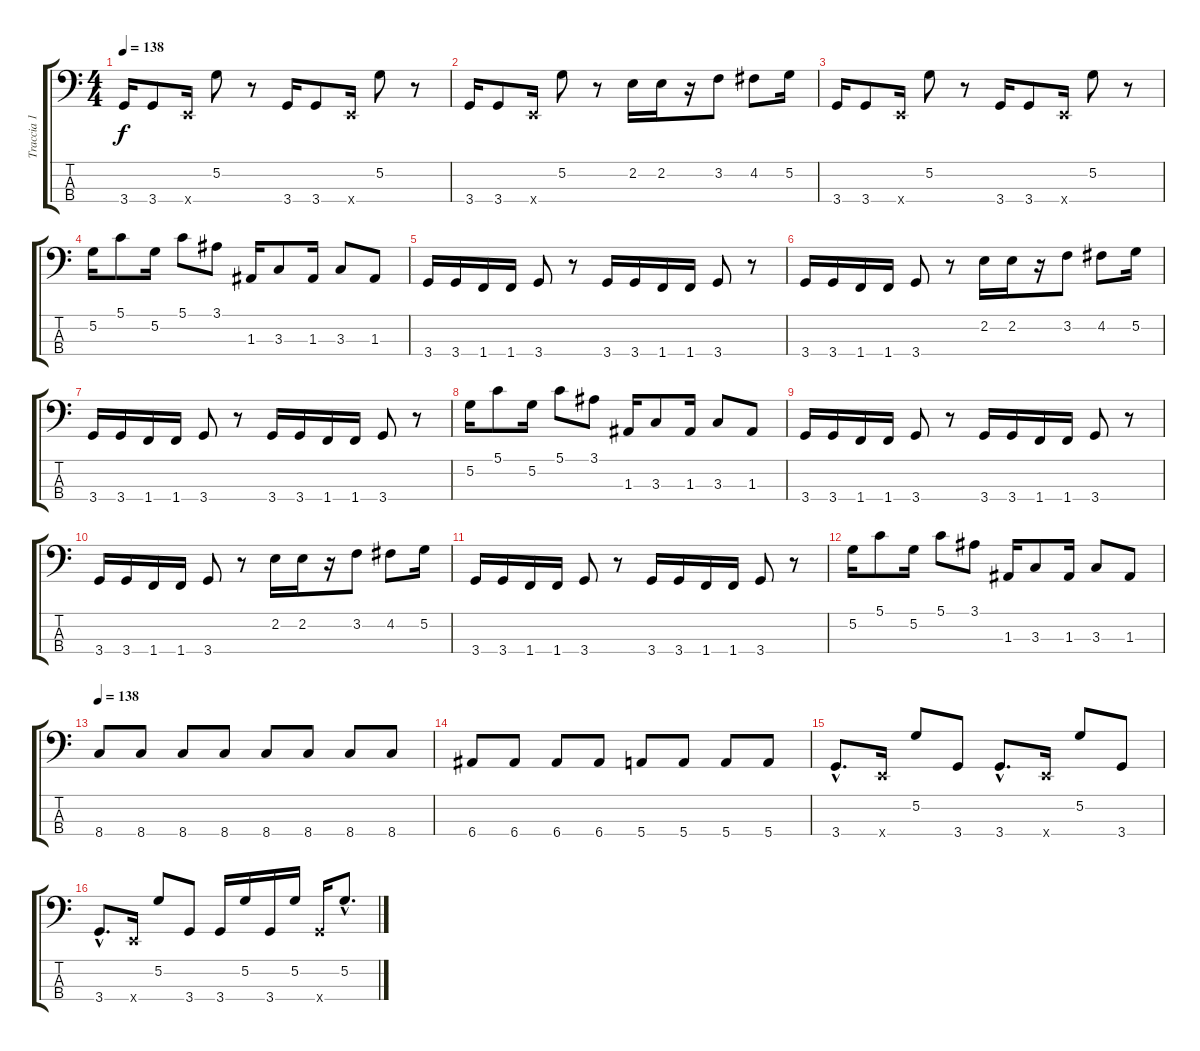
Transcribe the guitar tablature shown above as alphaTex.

\track ("Traccia 1" "Traccia 1") {instrument electricbassfinger}
\staff {score tabs}
\tuning (G2 D2 A1 E1) {hide}
\ts (4 4)
\tempo 138
\clef f4
\ks c
3.4.16{dy f} 3.4.8 0.4{x}.16 5.2.8 r.8 3.4.16 3.4.8 0.4{x}.16 5.2.8 r.8 |
3.4.16 3.4.8 0.4{x}.16 5.2.8 r.8 2.2.16 2.2.16 r.16 3.2.8 4.2.8 5.2.16 |
3.4.16 3.4.8 0.4{x}.16 5.2.8 r.8 3.4.16 3.4.8 0.4{x}.16 5.2.8 r.8 |
5.2.16 5.1.8 5.2.16 5.1.8 3.1.8 1.3.16 3.3.8 1.3.16 3.3.8 1.3.8 |
3.4.16 3.4.16 1.4.16 1.4.16 3.4.8 r.8 3.4.16 3.4.16 1.4.16 1.4.16 3.4.8 r.8 |
3.4.16 3.4.16 1.4.16 1.4.16 3.4.8 r.8 2.2.16 2.2.16 r.16 3.2.8 4.2.8 5.2.16 |
3.4.16 3.4.16 1.4.16 1.4.16 3.4.8 r.8 3.4.16 3.4.16 1.4.16 1.4.16 3.4.8 r.8 |
5.2.16 5.1.8 5.2.16 5.1.8 3.1.8 1.3.16 3.3.8 1.3.16 3.3.8 1.3.8 |
3.4.16 3.4.16 1.4.16 1.4.16 3.4.8 r.8 3.4.16 3.4.16 1.4.16 1.4.16 3.4.8 r.8 |
3.4.16 3.4.16 1.4.16 1.4.16 3.4.8 r.8 2.2.16 2.2.16 r.16 3.2.8 4.2.8 5.2.16 |
3.4.16 3.4.16 1.4.16 1.4.16 3.4.8 r.8 3.4.16 3.4.16 1.4.16 1.4.16 3.4.8 r.8 |
5.2.16 5.1.8 5.2.16 5.1.8 3.1.8 1.3.16 3.3.8 1.3.16 3.3.8 1.3.8 |
\tempo 138
8.4.8{instrument slapbass1} 8.4.8 8.4.8 8.4.8 8.4.8 8.4.8 8.4.8 8.4.8 |
6.4.8 6.4.8 6.4.8 6.4.8 5.4.8 5.4.8 5.4.8 5.4.8 |
3.4{hac}.8{d} 0.4{x}.16 5.2.8 3.4.8 3.4{hac}.8{d} 0.4{x}.16 5.2.8 3.4.8 |
3.4{hac}.8{d} 0.4{x}.16 5.2.8 3.4.8 3.4.16 5.2.16 3.4.16 5.2.16 3.4{x}.16 5.2{hac}.8{d}
